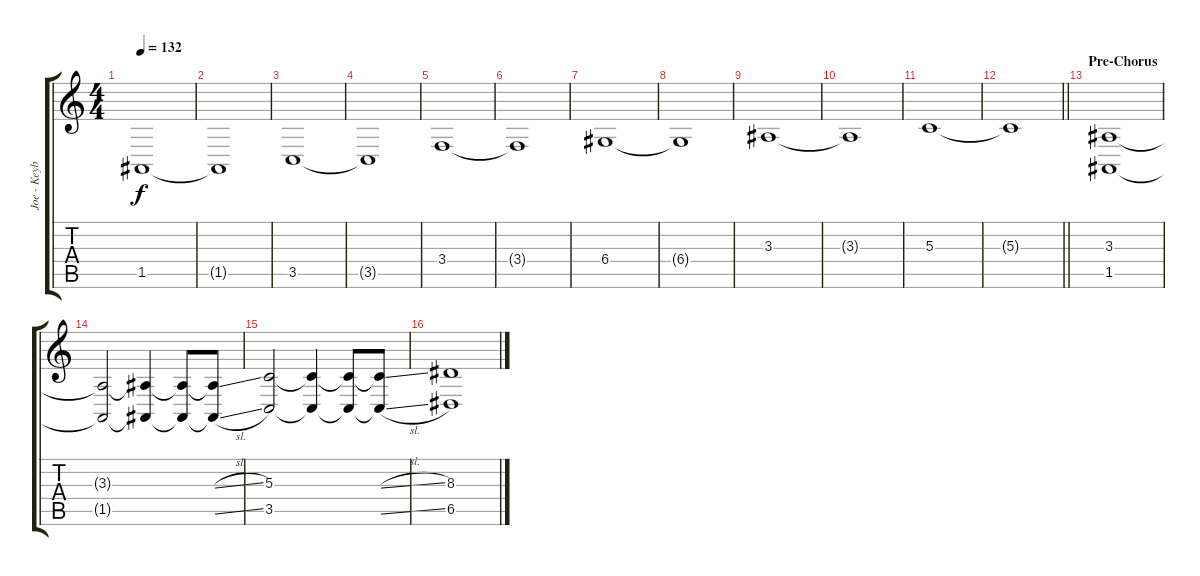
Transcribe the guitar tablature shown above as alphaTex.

\track ("Joe - Keyboards" "Joe - Keyb") {instrument lead2sawtooth}
\staff {score tabs}
\tuning (E4 B3 G3 D3 A2 E2) {hide}
\ts (4 4)
\tempo 132
\clef g2
\ks c
1.5.1{dy f} |
1.5{t}.1 |
3.5.1 |
3.5{t}.1 |
3.4.1 |
3.4{t}.1 |
6.4.1 |
6.4{t}.1 |
3.3.1 |
3.3{t}.1 |
5.3.1 |
\barLineRight lightlight
5.3{t}.1 |
\section ("" "Pre-Chorus")
(3.3 1.5).1{instrument lead2sawtooth} |
(3.3{t} 1.5{t}).2 (3.3{t} 1.5{t}).4 (3.3{t} 1.5{t}).8 (3.3{sl t} 1.5{sl t}).8 |
(5.3 3.5).2 (5.3{t} 3.5{t}).4 (5.3{t} 3.5{t}).8 (5.3{sl t} 3.5{sl t}).8 |
(8.3 6.5).1
